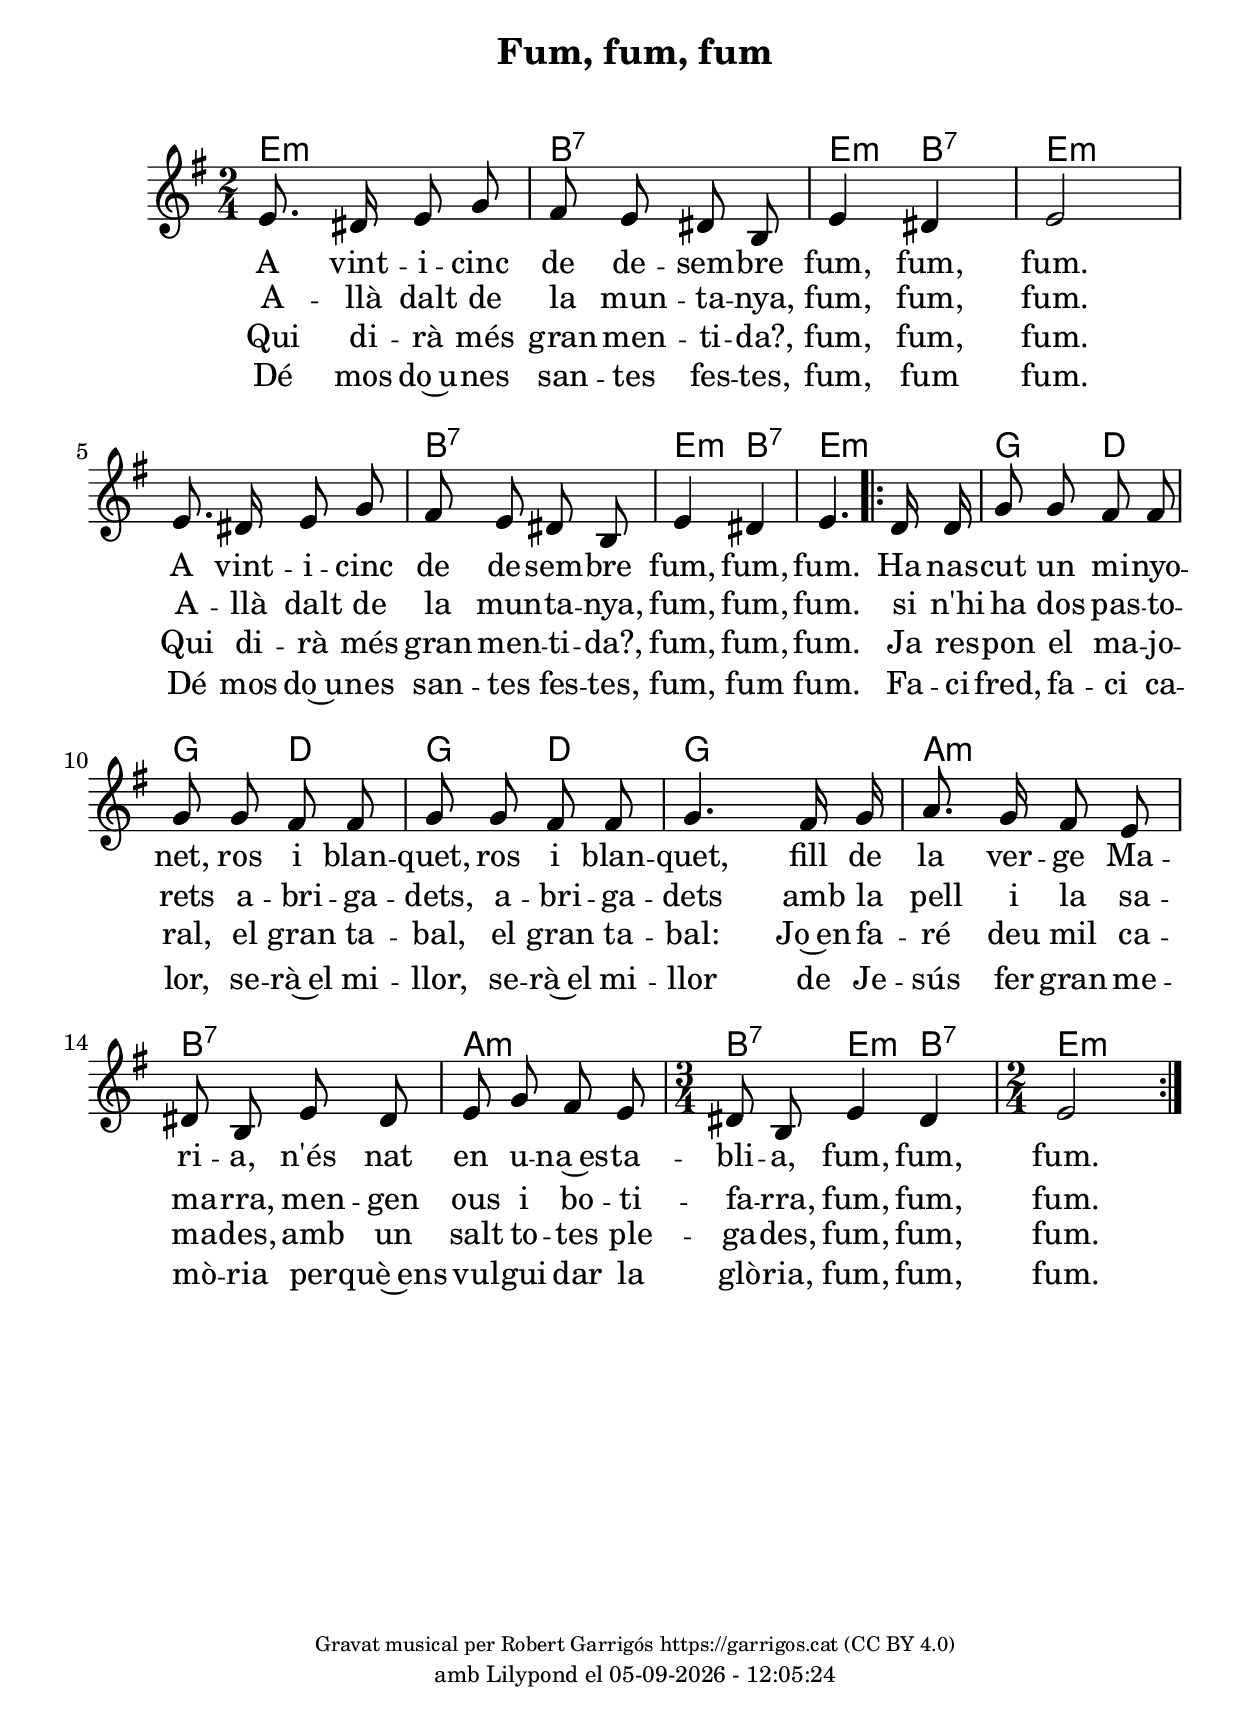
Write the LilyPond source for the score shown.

\version "2.24.3"
\language "english"

% #(set-global-staff-size 30)
data = #(strftime "%d-%m-%Y - %H:%M:%S" (localtime (current-time)))

\include "predefined-guitar-fretboards.ly"

global = {
  % \overrideTimeSignatureSettings
  % 4/4        % timeSignatureFraction
  % 1/4        % baseMomentFraction
  % 2,2        % beatStructure
  % #'()       % beamExceptions
  \key e \minor
  \time 2/4
  \tempo ""
  \set Score.tempoHideNote = ##t
  \tempo 8=80

}


melody = \relative c' {
  \clef treble
  \global

  | e8. ds16 e8 g
  | fs e ds b
  | e4 ds
  | e2
  | e8. ds16 e8 g
  | fs e ds b
  | e4 ds
  | e4. \bar ".|:"d16 d
  | g8 g fs fs
  | g8 g fs fs
  | g8 g fs fs
  | g4. fs16 g
  | a8. g16 fs8 e
  | ds b e ds
  | e g fs e
  \time 3/4
  | ds b e4 ds4
  \time 2/4 e2 \bar ":|."

}

chnames = {
  \chordmode{
    e2:m b2:7
    e4:m b4:7
    e1:m b2:7
    e4:m b4:7
    e2:m
    g4 d4
    g4 d4
    g4 d4
    g2
    a2:m
    b2:7
    a2:m
    b4:7 e4:m b4:7
    e2:m
  }
}

catala = \lyricmode {
  <<
    {
      A vint -- i -- cinc de de -- sem -- bre
      fum, fum, fum.
      A vint -- i -- cinc de de -- sem -- bre
      fum, fum, fum.
      Ha nas -- cut un mi -- nyo -- net,
      ros i blan -- quet, ros i blan -- quet,
      fill de la ver -- ge Ma -- ri -- a,
      n'és nat en u -- na~es -- ta -- bli -- a,
      fum, fum, fum.
    }
    \new Lyrics = "secondVerse" \with { alignBelowContext = "catala" }
    {
      A -- llà dalt de la mun -- ta -- nya,
      fum, fum, fum.
      A -- llà dalt de la mun -- ta -- nya,
      fum, fum, fum.
      si n'hi ha dos pas -- to -- rets
      a -- bri -- ga -- dets, a -- bri -- ga -- dets
      amb la pell i la sa -- ma -- rra,
      men -- gen ous i bo -- ti -- fa -- rra,
      fum, fum, fum.
    }
    \new Lyrics = "thirdVerse" \with { alignBelowContext = "catala" }
    {
      Qui di -- rà més gran men -- ti -- da?,
      fum, fum, fum.
      Qui di -- rà més gran men -- ti -- da?,
      fum, fum, fum.
      Ja res -- pon el ma -- jo -- ral,
      el gran ta -- bal, el gran ta -- bal:
      Jo~en fa -- ré deu mil ca -- ma -- des,
      amb un salt to -- tes ple -- ga -- des,
      fum, fum, fum.
    }
    \new Lyrics = "fourthVerse" \with { alignBelowContext = "catala" }
    {
      Dé mos do~u -- nes san -- tes fes -- tes,
      fum, fum fum.
      Dé mos do~u -- nes san -- tes fes -- tes,
      fum, fum fum.
      Fa -- ci fred, fa -- ci ca -- lor,
      se -- rà~el mi -- llor, se -- rà~el mi -- llor
      de Je -- sús fer gran me -- mò -- ria
      per -- què~ens vul -- gui dar la glò -- ria,
      fum, fum, fum.
    }
  >>
}



titol = "Fum, fum, fum"
subtitol = ""
compositor = ""
lletrista = ""
traductor = ""


%%%%%%%%%%%%%%%%%%%%%%%%%%%%%%%%%%%%%
%%%%%%%%%%%%% PDF %%%%%%%%%%%%%%%%%%%
%%%%%%%%%%%%%%%%%%%%%%%%%%%%%%%%%%%%%

\book {
  % \bookOutputSuffix ""
  \header {
    title = \titol
    subtitle = \subtitol
    composer = \compositor
    arranger = \lletrista
    poet = \traductor
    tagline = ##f
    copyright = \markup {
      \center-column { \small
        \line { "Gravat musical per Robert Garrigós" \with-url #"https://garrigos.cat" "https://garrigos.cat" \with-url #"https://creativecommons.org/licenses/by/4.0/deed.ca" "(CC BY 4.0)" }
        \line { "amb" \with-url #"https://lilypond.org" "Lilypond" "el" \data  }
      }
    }
  }
  \score {
    <<
      \new ChordNames {
        \set majorSevenSymbol = \markup { \whiteTriangleMarkup 7 }
        \chnames
      }
      % \new FretBoards {
      %   \chnames
      % }
      \new Voice = "mel" { \set Staff.midiInstrument = "voice oohs" \autoBeamOff \melody }
      \new Lyrics \with {
        % \override VerticalAxisGroup.nonstaff-relatedstaff-spacing.padding = #0
      }
      \lyricsto mel \catala
    >>
    \layout {
      #(layout-set-staff-size 25)
      \context {
        \Staff
        \RemoveEmptyStaves
      }
      \context {
        \Lyrics
        \override VerticalAxisGroup.nonstaff-nonstaff-spacing.padding = #1
      }
    }
    \midi { }
  }
  \paper {
    set-paper-size = "a5"
    top-margin = 10
    left-margin = 15
    indent = 10
    max-systems-per-page = 6
    score-system-spacing =
    #'((basic-distance . 20)
       (minimum-distance . 10)
       (padding . 0)
       (stretchability . 14))

    % last-bottom-spacing =
    % #'((basic-distance . 15)
    %    (minimum-distance . 5)
    %    (padding . 0)
    %    (stretchability . 10))
    markup-system-spacing =
    #'((minimum-distance . 15))
    system-system-spacing =
    #'((basic-distance . 13)
       (minimum-distance . 13)
       (padding . 3))
    % staff-staff-spacing =
    % #'((padding . 10))
    % default-staff-staff-spacing =
    % #'((basic-distance . 0)
    %    (minimum-distance . 0)
    %    (padding . 0)
    %    (stretchability . 10))
    % annotate-spacing = ##t
    % print-all-headers = ##t
    % print-first-page-number = ##t
    oddFooterMarkup = \markup {
      \center-column {
        % \line { \fromproperty #'header:title "- pàgina" \fromproperty #'page:page-number-string "de" \concat {\page-ref #'lastPage "0" "?"} }
        \fill-line { \fromproperty #'header:copyright }
      }
    }
    evenFooterMarkup = \markup {
      \center-column {
        % \line { \fromproperty #'header:title "- pàgina" \fromproperty #'page:page-number-string "de" \concat {\page-ref #'lastPage "0" "?"} }
        \fill-line { \fromproperty #'header:copyright }
      }
    }
  }
}
